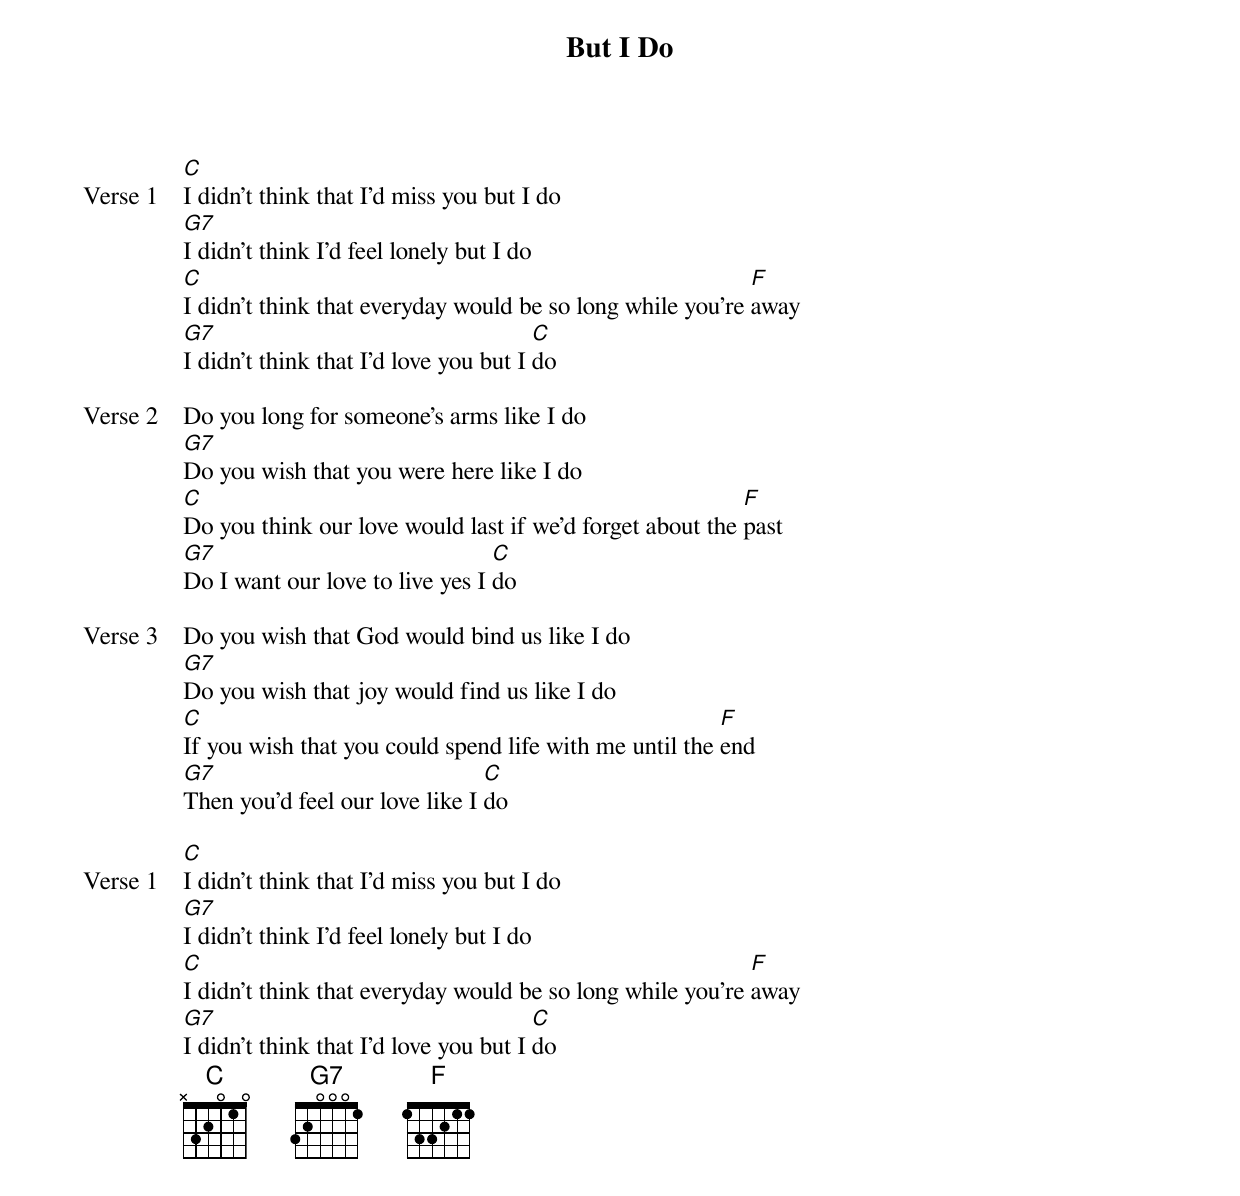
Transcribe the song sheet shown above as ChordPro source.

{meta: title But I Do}
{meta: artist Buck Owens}
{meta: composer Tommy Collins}
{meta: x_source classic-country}
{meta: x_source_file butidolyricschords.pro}
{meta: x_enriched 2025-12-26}

{start_of_verse: Verse 1}
[C]I didn't think that I'd miss you but I do
[G7]I didn't think I'd feel lonely but I do
[C]I didn't think that everyday would be so long while you're [F]away
[G7]I didn't think that I'd love you but I [C]do
{end_of_verse}

{start_of_verse: Verse 2}
Do you long for someone's arms like I do
[G7]Do you wish that you were here like I do
[C]Do you think our love would last if we'd forget about the [F]past
[G7]Do I want our love to live yes I [C]do
{end_of_verse}

{start_of_verse: Verse 3}
Do you wish that God would bind us like I do
[G7]Do you wish that joy would find us like I do
[C]If you wish that you could spend life with me until the [F]end
[G7]Then you'd feel our love like I [C]do
{end_of_verse}

{start_of_verse: Verse 1}
[C]I didn't think that I'd miss you but I do
[G7]I didn't think I'd feel lonely but I do
[C]I didn't think that everyday would be so long while you're [F]away
[G7]I didn't think that I'd love you but I [C]do
{end_of_verse}
